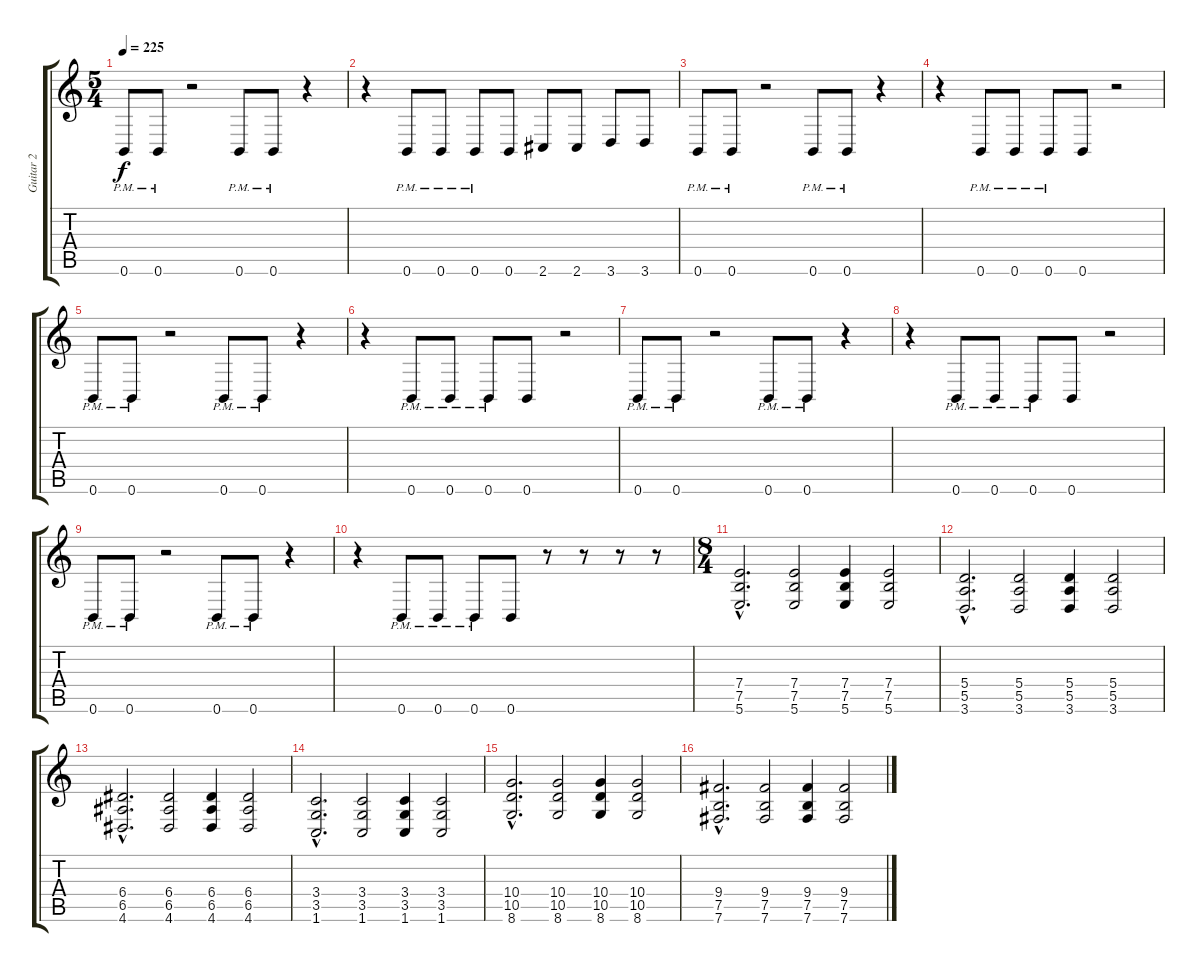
\track ("Guitar 2" "Guitar 2") {instrument overdrivenguitar}
\staff {score tabs}
\tuning (B3 Gb3 D3 A2 E2 B1) {hide}
\ts (5 4)
\tempo 225
\clef g2
\ks c
0.6{pm}.8{dy f} 0.6{pm}.8 r.2 0.6{pm}.8 0.6{pm}.8 r.4 |
r.4 0.6{pm}.8 0.6{pm}.8 0.6{pm}.8 0.6.8 2.6.8 2.6.8 3.6.8 3.6.8 |
0.6{pm}.8 0.6{pm}.8 r.2 0.6{pm}.8 0.6{pm}.8 r.4 |
r.4 0.6{pm}.8 0.6{pm}.8 0.6{pm}.8 0.6.8 r.2 |
0.6{pm}.8 0.6{pm}.8 r.2 0.6{pm}.8 0.6{pm}.8 r.4 |
r.4 0.6{pm}.8 0.6{pm}.8 0.6{pm}.8 0.6.8 r.2 |
0.6{pm}.8 0.6{pm}.8 r.2 0.6{pm}.8 0.6{pm}.8 r.4 |
r.4 0.6{pm}.8 0.6{pm}.8 0.6{pm}.8 0.6.8 r.2 |
0.6{pm}.8 0.6{pm}.8 r.2 0.6{pm}.8 0.6{pm}.8 r.4 |
r.4 0.6{pm}.8 0.6{pm}.8 0.6{pm}.8 0.6.8 r.8 r.8 r.8 r.8 |
\ts (8 4)
(7.4{hac} 7.5{hac} 5.6{hac}).2{d} (7.4 7.5 5.6).2 (7.4 7.5 5.6).4 (7.4 7.5 5.6).2 |
(5.4{hac} 5.5{hac} 3.6{hac}).2{d} (5.4 5.5 3.6).2 (5.4 5.5 3.6).4 (5.4 5.5 3.6).2 |
(6.4{hac} 6.5{hac} 4.6{hac}).2{d} (6.4 6.5 4.6).2 (6.4 6.5 4.6).4 (6.4 6.5 4.6).2 |
(3.4{hac} 3.5{hac} 1.6{hac}).2{d} (3.4 3.5 1.6).2 (3.4 3.5 1.6).4 (3.4 3.5 1.6).2 |
(10.4{hac} 10.5{hac} 8.6{hac}).2{d} (10.4 10.5 8.6).2 (10.4 10.5 8.6).4 (10.4 10.5 8.6).2 |
(9.4{hac} 7.5{hac} 7.6{hac}).2{d} (9.4 7.5 7.6).2 (9.4 7.5 7.6).4 (9.4 7.5 7.6).2
